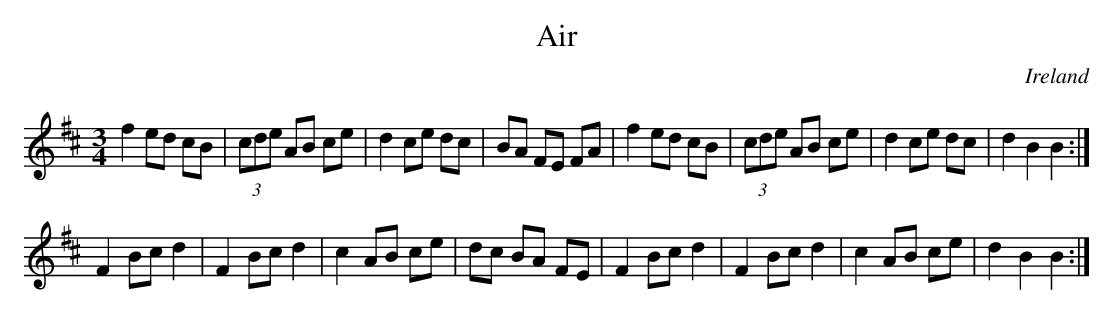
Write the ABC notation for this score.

X:1
T:Air
M:3/4
O:Ireland
K:B minor
f2 ed cB | (3cde AB ce | d2ce dc | BA FE FA |\
f2 ed cB | (3cde AB ce | d2 ce dc | d2 B2B2 :|
F2 Bc d2 | F2 Bc d2 | c2 AB ce | dc BA FE |\
F2Bc d2 | F2 Bc d2 | c2 AB ce | d2 B2B2 :|
